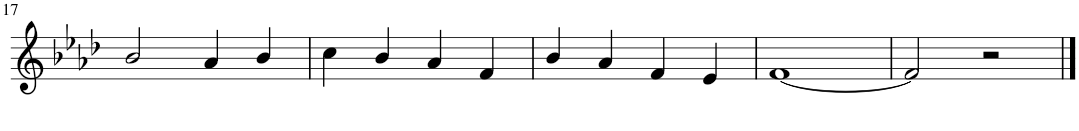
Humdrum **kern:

**kern
*part1
*staff1
*I"P1
!!LO:PB:g=z
*clefG2
*k[b-e-a-d-]
*f:
*M2/2
=17
2b-/
4a-/
4b-/
=18
4cc\
4b-/
4a-/
4f/
=19
4b-/
4a-/
4f/
4e-/
=20
[1f
=21
2f/]
2r
==
*-
